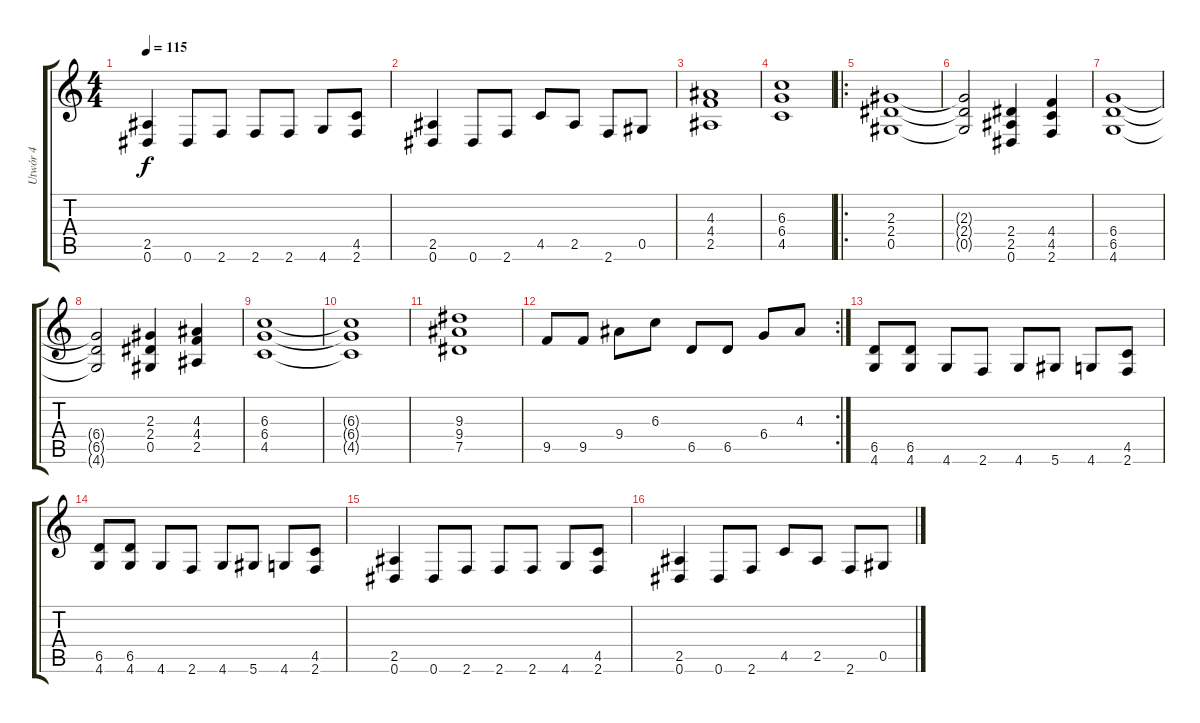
\track ("Utwór 4" "Utwór 4") {instrument distortionguitar}
\staff {score tabs}
\tuning (Eb4 Bb3 Gb3 Db3 Ab2 Eb2) {hide}
\ts (4 4)
\tempo 115
\clef g2
\ks c
(2.5 0.6).4{dy f} 0.6.8 2.6.8 2.6.8 2.6.8 4.6.8 (4.5 2.6).8 |
(2.5 0.6).4 0.6.8 2.6.8 4.5.8 2.5.8 2.6.8 0.5.8 |
(4.3 4.4 2.5).1 |
(6.3 6.4 4.5).1 |
\ro
(2.3 2.4 0.5).1 |
(2.3{t} 2.4{t} 0.5{t}).2 (2.4 2.5 0.6).4 (4.4 4.5 2.6).4 |
(6.4 6.5 4.6).1 |
(6.4{t} 6.5{t} 4.6{t}).2 (2.3 2.4 0.5).4 (4.3 4.4 2.5).4 |
(6.3 6.4 4.5).1 |
(6.3{t} 6.4{t} 4.5{t}).1 |
(9.3 9.4 7.5).1 |
\rc 2
9.5.8 9.5.8 9.4.8 6.3.8 6.5.8 6.5.8 6.4.8 4.3.8 |
(6.5 4.6).8 (6.5 4.6).8 4.6.8 2.6.8 4.6.8 5.6.8 4.6.8 (4.5 2.6).8 |
(6.5 4.6).8 (6.5 4.6).8 4.6.8 2.6.8 4.6.8 5.6.8 4.6.8 (4.5 2.6).8 |
(2.5 0.6).4 0.6.8 2.6.8 2.6.8 2.6.8 4.6.8 (4.5 2.6).8 |
(2.5 0.6).4 0.6.8 2.6.8 4.5.8 2.5.8 2.6.8 0.5.8
